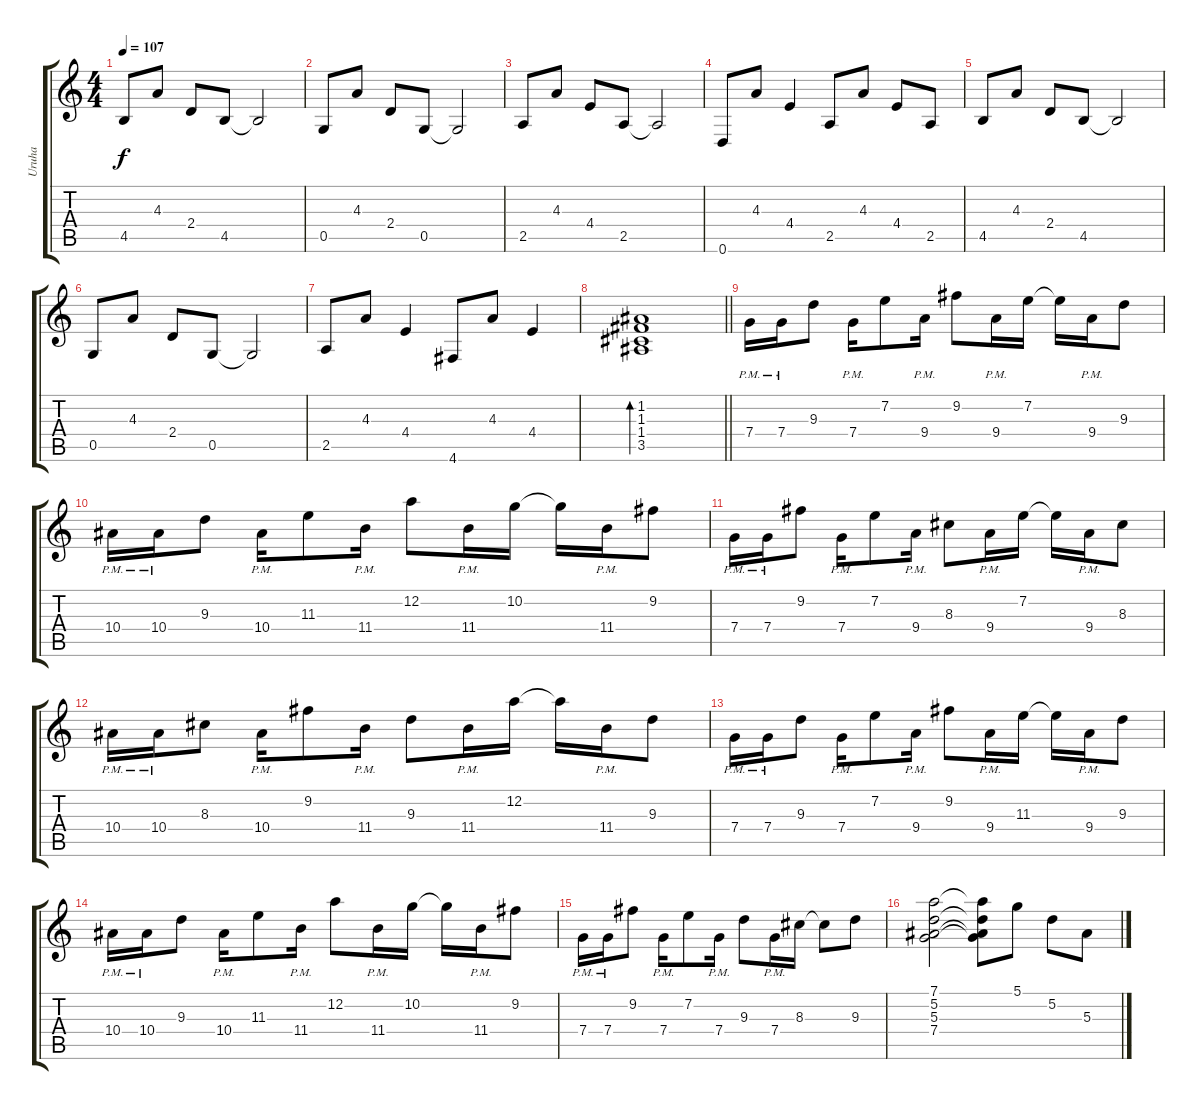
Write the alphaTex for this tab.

\track ("Uruha" "Uruha") {instrument distortionguitar}
\staff {score tabs}
\tuning (D4 A3 F3 C3 G2 D2) {hide}
\ts (4 4)
\tempo 107
\clef g2
\ks c
4.5.8{dy f} 4.3.8 2.4.8 4.5.8 4.5{t}.2 |
0.5.8 4.3.8 2.4.8 0.5.8 0.5{t}.2 |
2.5.8 4.3.8 4.4.8 2.5.8 2.5{t}.2 |
0.6.8 4.3.8 4.4.4 2.5.8 4.3.8 4.4.8 2.5.8 |
4.5.8 4.3.8 2.4.8 4.5.8 4.5{t}.2 |
0.5.8 4.3.8 2.4.8 0.5.8 0.5{t}.2 |
2.5.8 4.3.8 4.4.4 4.6.8 4.3.8 4.4.4 |
\barLineRight lightlight
(1.2 1.3 1.4 3.5).1{bd 240} |
7.4{pm}.16{volume 12 instrument distortionguitar} 7.4{pm}.16 9.3.8 7.4{pm}.16 7.2.8 9.4{pm}.16 9.2.8 9.4{pm}.16 7.2.16 7.2{t}.16 9.4{pm}.16 9.3.8 |
10.4{pm}.16 10.4{pm}.16 9.3.8 10.4{pm}.16 11.3.8 11.4{pm}.16 12.2.8 11.4{pm}.16 10.2.16 10.2{t}.16 11.4{pm}.16 9.2.8 |
7.4{pm}.16 7.4{pm}.16 9.2.8 7.4{pm}.16 7.2.8 9.4{pm}.16 8.3.8 9.4{pm}.16 7.2.16 7.2{t}.16 9.4{pm}.16 8.3.8 |
10.4{pm}.16 10.4{pm}.16 8.3.8 10.4{pm}.16 9.2.8 11.4{pm}.16 9.3.8 11.4{pm}.16 12.2.16 12.2{t}.16 11.4{pm}.16 9.3.8 |
7.4{pm}.16 7.4{pm}.16 9.3.8 7.4{pm}.16 7.2.8 9.4{pm}.16 9.2.8 9.4{pm}.16 11.3.16 11.3{t}.16 9.4{pm}.16 9.3.8 |
10.4{pm}.16 10.4{pm}.16 9.3.8 10.4{pm}.16 11.3.8 11.4{pm}.16 12.2.8 11.4{pm}.16 10.2.16 10.2{t}.16 11.4{pm}.16 9.2.8 |
7.4{pm}.16 7.4{pm}.16 9.2.8 7.4{pm}.16 7.2.8 7.4{pm}.16 9.3.8 7.4{pm}.16 8.3.16 8.3{t}.8 9.3.8 |
(7.1 5.2 5.3 7.4).2 (7.1{t} 5.2{t} 5.3{t} 7.4{t}).8 5.1.8 5.2.8 5.3.8
